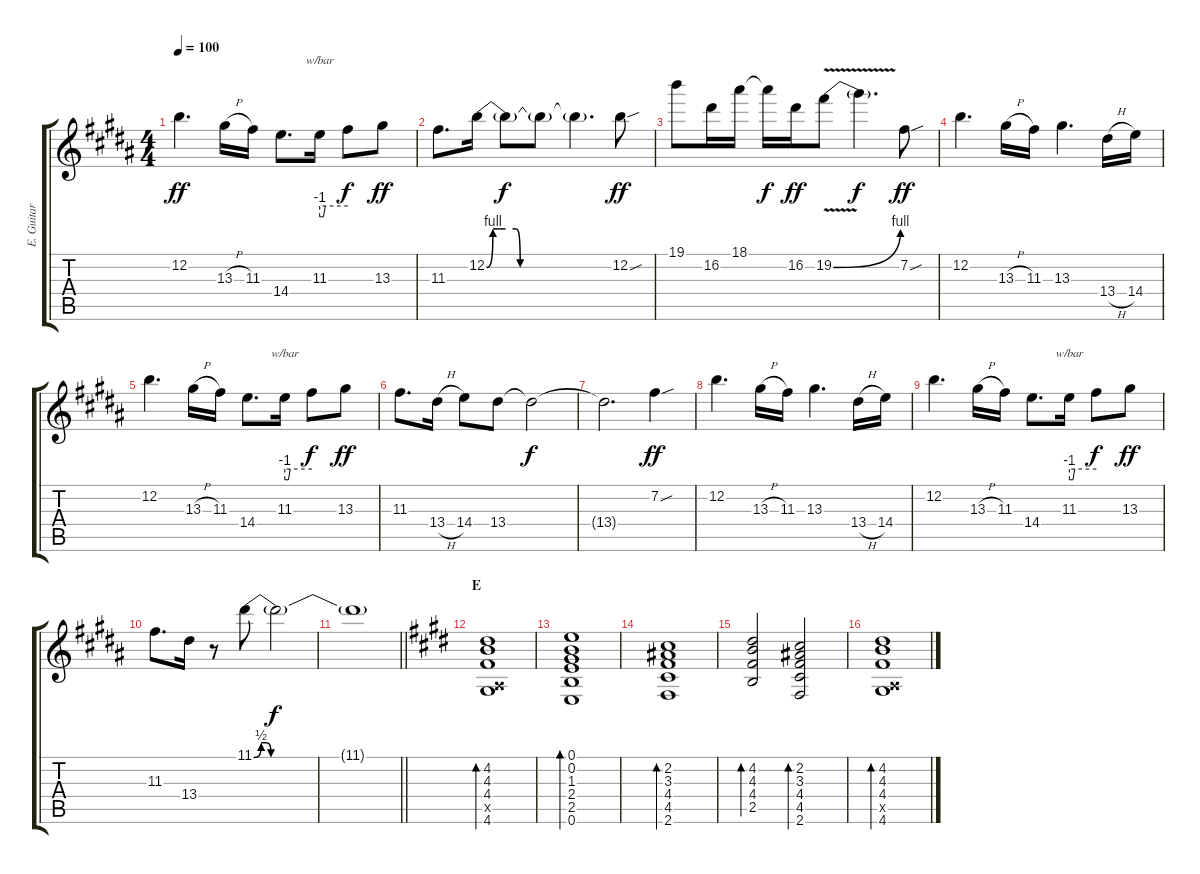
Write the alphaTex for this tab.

\track ("E. Guitar II" "E. Guitar ") {instrument overdrivenguitar}
\staff {score tabs}
\tuning (E4 B3 G3 D3 A2 E2) {hide}
\ts (4 4)
\tempo 100
\clef g2
\ks b
12.2.4{d dy ff} 13.3{h}.16 11.3.16 14.4.8{d} 11.3.16{tbe (custom default 0 -4 8 -4 12 0 60 0)} 11.3{t}.8{dy f} 13.3.8{dy ff} |
11.3.8{d} 12.2{be (custom 0 0 3 4 6 4 9 4 14 4 16 0 30 0 60 0)}.16 12.2{t}.8{dy f} 12.2{t}.8 12.2{t}.4{d} 12.2{sou}.8{dy ff} |
19.1.8 16.2.16 18.1.16 18.1{t}.16{dy f} 16.2.16{dy ff} 19.2{be (bend 0 0 60 4) v}.8 19.2{t}.4{d dy f} 7.2{sou}.8{dy ff} |
12.2.4{d} 13.3{h}.16 11.3.16 13.3.4{d} 13.4{h}.16 14.4.16 |
12.2.4{d} 13.3{h}.16 11.3.16 14.4.8{d} 11.3.16{tbe (custom default 0 -4 8 -4 12 0 60 0)} 11.3{t}.8{dy f} 13.3.8{dy ff} |
11.3.8{d} 13.4{h}.16 14.4.8 13.4.8 13.4{t}.2{dy f} |
13.4{t}.2{d} 7.2{sou}.4{dy ff} |
12.2.4{d} 13.3{h}.16 11.3.16 13.3.4{d} 13.4{h}.16 14.4.16 |
12.2.4{d} 13.3{h}.16 11.3.16 14.4.8{d} 11.3.16{tbe (custom default 0 -4 8 -4 12 0 60 0)} 11.3{t}.8{dy f} 13.3.8{dy ff} |
11.3.8{d} 13.4.16 r.8 11.1{be (custom 0 0 3 2 5 2 7 0 15 0 17 0 30 0 60 0)}.8 11.1{t}.2{dy f} |
\barLineRight lightlight
11.1{t}.1 |
\section ("" "E")
\ks e
(4.2 4.3 4.4 0.5{x} 4.6).1{bd 120} |
(0.1 0.2 1.3 2.4 2.5 0.6).1{bd 120} |
(2.2 3.3 4.4 4.5 2.6).1{bd 120} |
(4.2 4.3 4.4 2.5).2{bd 120} (2.2 3.3 4.4 4.5 2.6).2{bd 120} |
(4.2 4.3 4.4 0.5{x} 4.6).1{bd 120}
